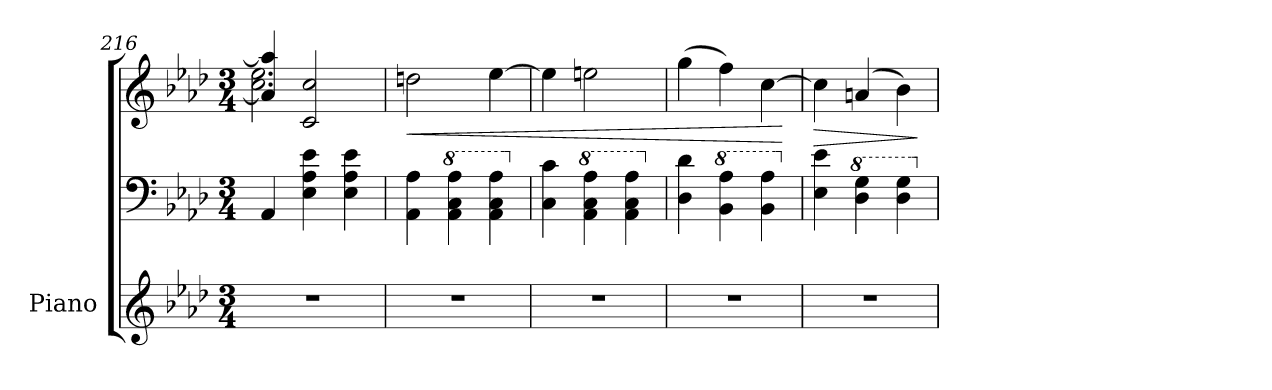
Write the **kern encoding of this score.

**kern	**kern	**kern	**dynam
*part1	*part1	*part1	*part1
*staff3	*staff2	*staff1	*staff1/2/3
*I"Piano	*	*	*
*I'Pno.	*	*	*
*clefG2	*clefF4	*clefG2	*
*k[b-e-a-d-]	*k[b-e-a-d-]	*k[b-e-a-d-]	*
*M3/4	*M3/4	*M3/4	*
=216	=216	=216	=216
*	*	*^	*
2.r	4AA-/	4a-/] 4aa-/]	2.cc\ 2.ee-\	.
.	4E-\ 4A-\ 4e-\	2c/ 2cc/	.	.
.	4E-\ 4A-\ 4e-\	.	.	.
*	*	*v	*v	*
=217	=217	=217	=217
!	!	!	!LO:HP:b
2.r	4AA-\ 4A-\	2ddn\	<
*	*8va	*	*
.	4A-\ 4c\ 4a-\	.	.
.	4A-\ 4c\ 4a-\	[4ee-\	.
=218	=218	=218	=218
*	*X8va	*	*
2.r	4C\ 4c\	4ee-\]	.
*	*8va	*	*
.	4A-\ 4c\ 4a-\	2een\	.
.	4A-\ 4c\ 4a-\	.	.
=219	=219	=219	=219
*	*X8va	*	*
2.r	4D-\ 4d-\	(>4gg\	.
*	*8va	*	*
.	4B-\ 4a-\	4ff\)	.
.	4B-\ 4a-\	[4cc\	.
.	.	.	[
!!LO:LB:g=z
=220	=220	=220	=220
*	*X8va	*	*
!	!	!	!LO:HP:b
!	!	!	!LO:DY:n=1:b=2
!	!	!	!LO:DY:n=2:b
2.r	4E-\ 4e-\	4cc\]	> mf f
*	*8va	*	*
.	4d-\ 4g\	(>4an/	.
.	4d-\ 4g\	4b-\)	.
.	.	.	]
*	*X8va	*	*
=	=	=	=
*-	*-	*-	*-
